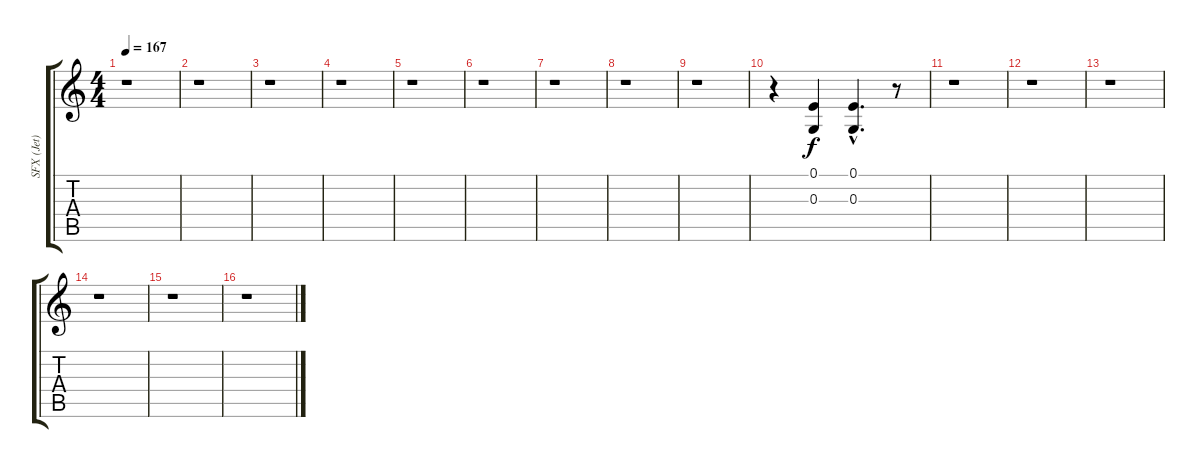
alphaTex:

\track ("SFX (Jet)" "SFX (Jet)") {instrument helicopter}
\staff {score tabs}
\tuning (E4 B3 G3 D3 A2 E2) {hide}
\ts (4 4)
\tempo 167
\clef g2
\ks c
r.1{dy f} |
r.1 |
r.1 |
r.1 |
r.1 |
r.1 |
r.1 |
r.1 |
r.1 |
r.4 (0.1 0.3).4 (0.1{hac} 0.3{hac}).4{d} r.8 |
r.1 |
r.1 |
r.1 |
r.1 |
r.1 |
r.1
